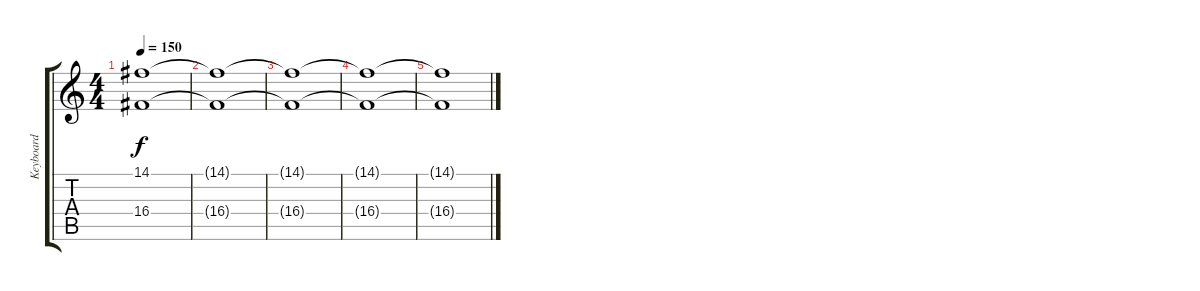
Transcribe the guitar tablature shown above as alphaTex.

\track ("Keyboard" "Keyboard") {instrument fx7echoes}
\staff {score tabs}
\tuning (E4 B3 G3 D3 A2 E2) {hide}
\ts (4 4)
\tempo 150
\clef g2
\ks c
(14.1{t} 16.4{t}).1{dy f} |
(14.1{t} 16.4{t}).1 |
(14.1{t} 16.4{t}).1 |
(14.1{t} 16.4{t}).1 |
(14.1{t} 16.4{t}).1
